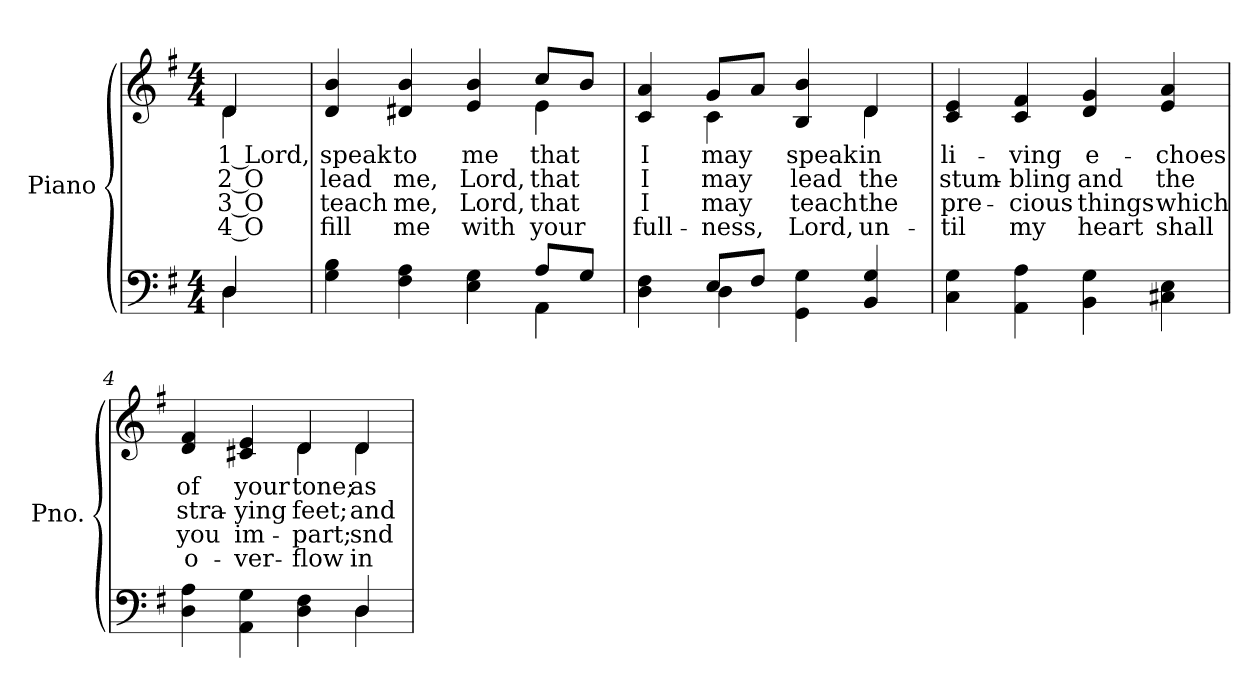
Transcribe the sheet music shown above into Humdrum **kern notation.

**kern	**kern	**text	**text	**text	**text
*part2	*part1	*part1	*part1	*part1	*part1
*staff2	*staff1	*staff1	*staff1	*staff1	*staff1
*I"Piano	*I"Piano	*	*	*	*
*I'Pno.	*I'Pno.	*	*	*	*
!!LO:PB:g=z
*clefF4	*clefG2	*	*	*	*
*k[f#]	*k[f#]	*	*	*	*
*G:	*G:	*	*	*	*
*M4/4	*M4/4	*	*	*	*
=	=	=	=	=	=
*^	*	*	*	*	*
!	!	!	!LO:LY:b:color=#000000	!LO:LY:b:color=#000000	!LO:LY:b:color=#000000	!LO:LY:b:color=#000000
*	*	*^	*	*	*	*
4Di/	4Di\	4di/	4di\	1 Lord,	2 O	3 O	4 O
=1	=1	=1	=1	=1	=1	=1	=1
!	!	!	!	!LO:LY:b:color=#000000	!LO:LY:b:color=#000000	!LO:LY:b:color=#000000	!LO:LY:b:color=#000000
4Gi\ 4Bi	2.ryy	4di/ 4bi	2.ryy	speak	lead	teach	fill
!	!	!	!	!LO:LY:b:color=#000000	!LO:LY:b:color=#000000	!LO:LY:b:color=#000000	!LO:LY:b:color=#000000
4F#i\ 4Ai	.	4d#Xi/ 4bi	.	to	me,	me,	me
!	!	!	!	!LO:LY:b:color=#000000	!LO:LY:b:color=#000000	!LO:LY:b:color=#000000	!LO:LY:b:color=#000000
4Ei\ 4Gi	.	4ei/ 4bi	.	me	Lord,	Lord,	with
!	!	!	!	!LO:LY:b:color=#000000	!LO:LY:b:color=#000000	!LO:LY:b:color=#000000	!LO:LY:b:color=#000000
8Ai/L	4AAi\	8cci/L	4ei\	that	that	that	your
8Gi/J	.	8bi/J	.	.	.	.	.
=2	=2	=2	=2	=2	=2	=2	=2
!	!	!	!	!LO:LY:b:color=#000000	!LO:LY:b:color=#000000	!LO:LY:b:color=#000000	!LO:LY:b:color=#000000
4Di\ 4F#i	4ryy	4ci/ 4ai	4ryy	I	I	I	full-
!	!	!	!	!LO:LY:b:color=#000000	!LO:LY:b:color=#000000	!LO:LY:b:color=#000000	!LO:LY:b:color=#000000
8Ei/L	4Di\	8gi/L	4ci\	may	may	-may	ness,
8F#i/J	.	8ai/J	.	.	.	.	.
!	!	!	!	!LO:LY:b:color=#000000	!LO:LY:b:color=#000000	!LO:LY:b:color=#000000	!LO:LY:b:color=#000000
4GGi\ 4Gi	2ryy	4Bi/ 4bi	4ryy	speak	lead	teach	Lord,
!	!	!	!	!LO:LY:b:color=#000000	!LO:LY:b:color=#000000	!LO:LY:b:color=#000000	!LO:LY:b:color=#000000
4BBi/ 4Gi	.	4di/	4di\	in	the	the	un-
*v	*v	*	*	*	*	*	*
*	*v	*v	*	*	*	*
!!LO:LB:g=z
=3	=3	=3	=3	=3	=3
*	*^	*	*	*	*
!	!	!	!LO:LY:b:color=#000000	!LO:LY:b:color=#000000	!LO:LY:b:color=#000000	!LO:LY:b:color=#000000
*	*v	*v	*	*	*	*
4Ci\ 4Gi	4ci/ 4ei	li-	stum-	-pre-	-til
!	!	!LO:LY:b:color=#000000	!LO:LY:b:color=#000000	!LO:LY:b:color=#000000	!LO:LY:b:color=#000000
4AAi\ 4Ai	4ci/ 4f#i	-ving	-bling	cious	my
!	!	!LO:LY:b:color=#000000	!LO:LY:b:color=#000000	!LO:LY:b:color=#000000	!LO:LY:b:color=#000000
4BBi\ 4Gi	4di/ 4gi	e-	and	things	heart
!	!	!LO:LY:b:color=#000000	!LO:LY:b:color=#000000	!LO:LY:b:color=#000000	!LO:LY:b:color=#000000
4C#Xi\ 4Ei	4ei/ 4ai	-choes	the	which	shall
=4	=4	=4	=4	=4	=4
*^	*	*	*	*	*
!	!	!	!LO:LY:b:color=#000000	!LO:LY:b:color=#000000	!LO:LY:b:color=#000000	!LO:LY:b:color=#000000
*	*	*^	*	*	*	*
4Di\ 4Ai	2.ryy	4di/ 4f#i	2ryy	of	stra-	you	o-
!	!	!	!	!LO:LY:b:color=#000000	!LO:LY:b:color=#000000	!LO:LY:b:color=#000000	!LO:LY:b:color=#000000
4AAi\ 4Gi	.	4c#Xi/ 4ei	.	your	-ying	-im-	-ver-
!	!	!	!	!LO:LY:b:color=#000000	!LO:LY:b:color=#000000	!LO:LY:b:color=#000000	!LO:LY:b:color=#000000
4Di\ 4F#i	.	4di/	4di\	tone;	feet;	-part;	flow
!	!	!	!	!LO:LY:b:color=#000000	!LO:LY:b:color=#000000	!LO:LY:b:color=#000000	!LO:LY:b:color=#000000
4Di/	4Di\	4di/	4di\	as	and	snd	in
*v	*v	*	*	*	*	*	*
*	*v	*v	*	*	*	*
=	=	=	=	=	=
*-	*-	*-	*-	*-	*-
